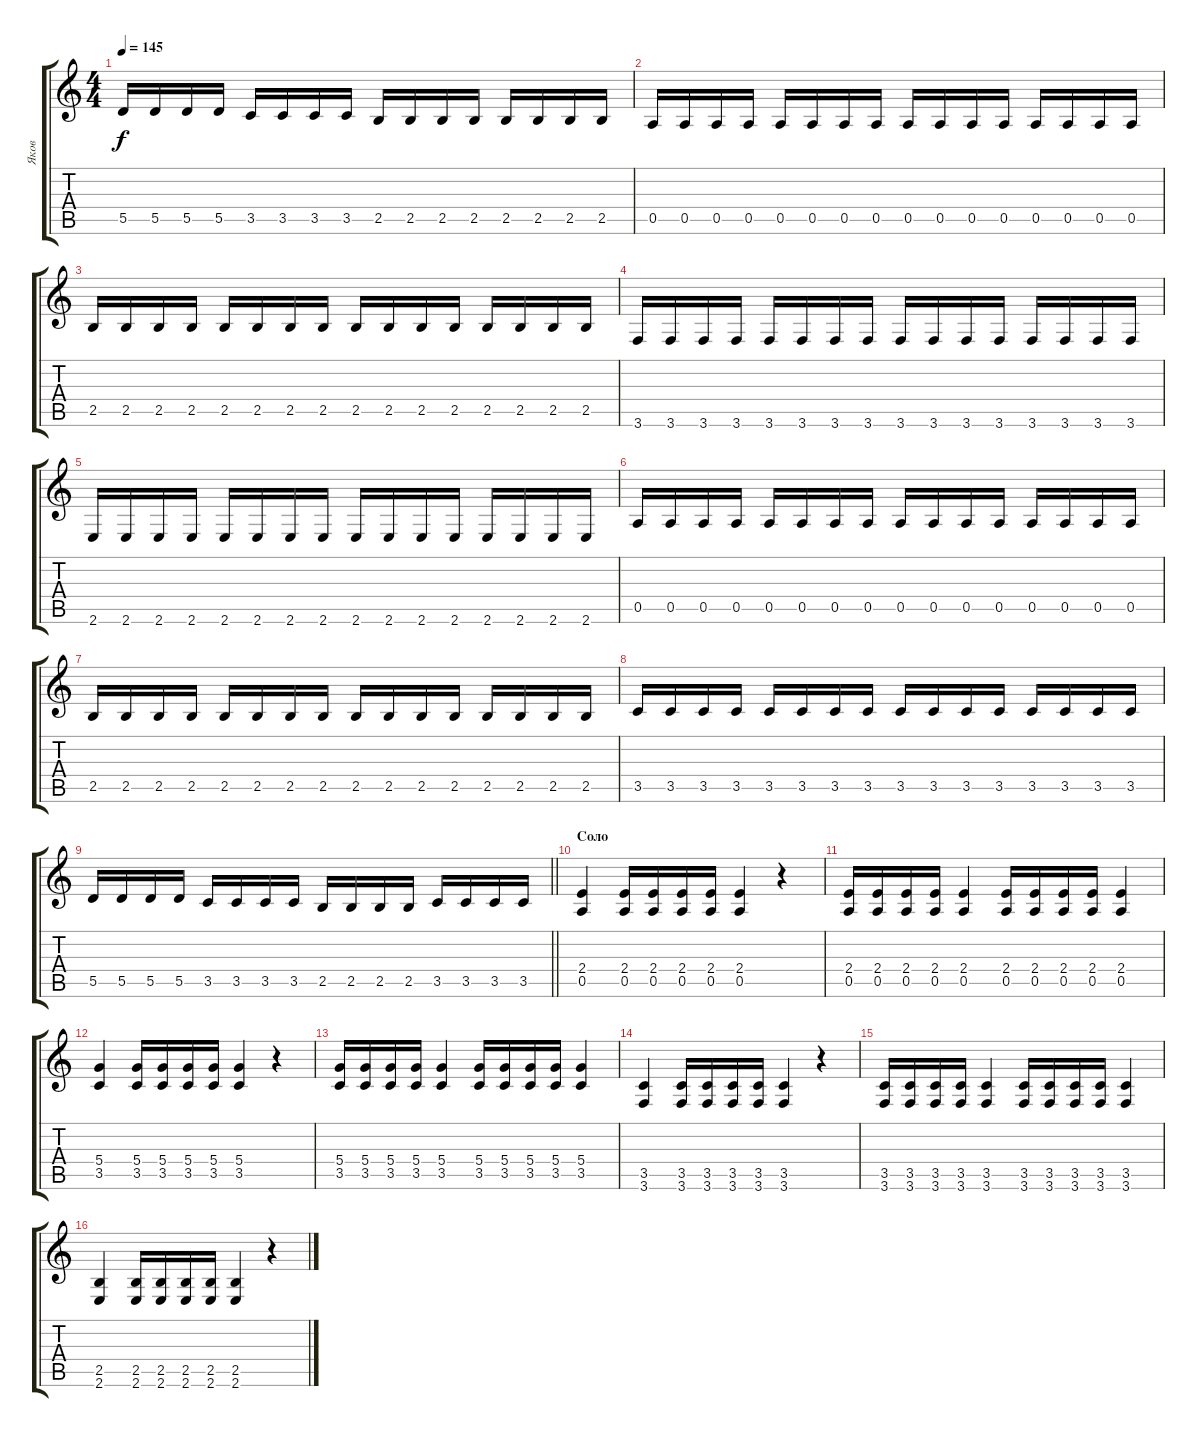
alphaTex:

\track ("Яков" "Яков") {instrument distortionguitar}
\staff {score tabs}
\tuning (E4 B3 G3 D3 A2 D2) {hide}
\ts (4 4)
\tempo 145
\clef g2
\ks c
5.5.16{dy f} 5.5.16 5.5.16 5.5.16 3.5.16 3.5.16 3.5.16 3.5.16 2.5.16 2.5.16 2.5.16 2.5.16 2.5.16 2.5.16 2.5.16 2.5.16 |
0.5.16 0.5.16 0.5.16 0.5.16 0.5.16 0.5.16 0.5.16 0.5.16 0.5.16 0.5.16 0.5.16 0.5.16 0.5.16 0.5.16 0.5.16 0.5.16 |
2.5.16 2.5.16 2.5.16 2.5.16 2.5.16 2.5.16 2.5.16 2.5.16 2.5.16 2.5.16 2.5.16 2.5.16 2.5.16 2.5.16 2.5.16 2.5.16 |
3.6.16 3.6.16 3.6.16 3.6.16 3.6.16 3.6.16 3.6.16 3.6.16 3.6.16 3.6.16 3.6.16 3.6.16 3.6.16 3.6.16 3.6.16 3.6.16 |
2.6.16 2.6.16 2.6.16 2.6.16 2.6.16 2.6.16 2.6.16 2.6.16 2.6.16 2.6.16 2.6.16 2.6.16 2.6.16 2.6.16 2.6.16 2.6.16 |
0.5.16 0.5.16 0.5.16 0.5.16 0.5.16 0.5.16 0.5.16 0.5.16 0.5.16 0.5.16 0.5.16 0.5.16 0.5.16 0.5.16 0.5.16 0.5.16 |
2.5.16 2.5.16 2.5.16 2.5.16 2.5.16 2.5.16 2.5.16 2.5.16 2.5.16 2.5.16 2.5.16 2.5.16 2.5.16 2.5.16 2.5.16 2.5.16 |
3.5.16 3.5.16 3.5.16 3.5.16 3.5.16 3.5.16 3.5.16 3.5.16 3.5.16 3.5.16 3.5.16 3.5.16 3.5.16 3.5.16 3.5.16 3.5.16 |
\barLineRight lightlight
5.5.16 5.5.16 5.5.16 5.5.16 3.5.16 3.5.16 3.5.16 3.5.16 2.5.16 2.5.16 2.5.16 2.5.16 3.5.16 3.5.16 3.5.16 3.5.16 |
\section ("" "Соло")
(2.4 0.5).4 (2.4 0.5).16 (2.4 0.5).16 (2.4 0.5).16 (2.4 0.5).16 (2.4 0.5).4 r.4 |
(2.4 0.5).16 (2.4 0.5).16 (2.4 0.5).16 (2.4 0.5).16 (2.4 0.5).4 (2.4 0.5).16 (2.4 0.5).16 (2.4 0.5).16 (2.4 0.5).16 (2.4 0.5).4 |
(5.4 3.5).4 (5.4 3.5).16 (5.4 3.5).16 (5.4 3.5).16 (5.4 3.5).16 (5.4 3.5).4 r.4 |
(5.4 3.5).16 (5.4 3.5).16 (5.4 3.5).16 (5.4 3.5).16 (5.4 3.5).4 (5.4 3.5).16 (5.4 3.5).16 (5.4 3.5).16 (5.4 3.5).16 (5.4 3.5).4 |
(3.5 3.6).4 (3.5 3.6).16 (3.5 3.6).16 (3.5 3.6).16 (3.5 3.6).16 (3.5 3.6).4 r.4 |
(3.5 3.6).16 (3.5 3.6).16 (3.5 3.6).16 (3.5 3.6).16 (3.5 3.6).4 (3.5 3.6).16 (3.5 3.6).16 (3.5 3.6).16 (3.5 3.6).16 (3.5 3.6).4 |
(2.5 2.6).4 (2.5 2.6).16 (2.5 2.6).16 (2.5 2.6).16 (2.5 2.6).16 (2.5 2.6).4 r.4
